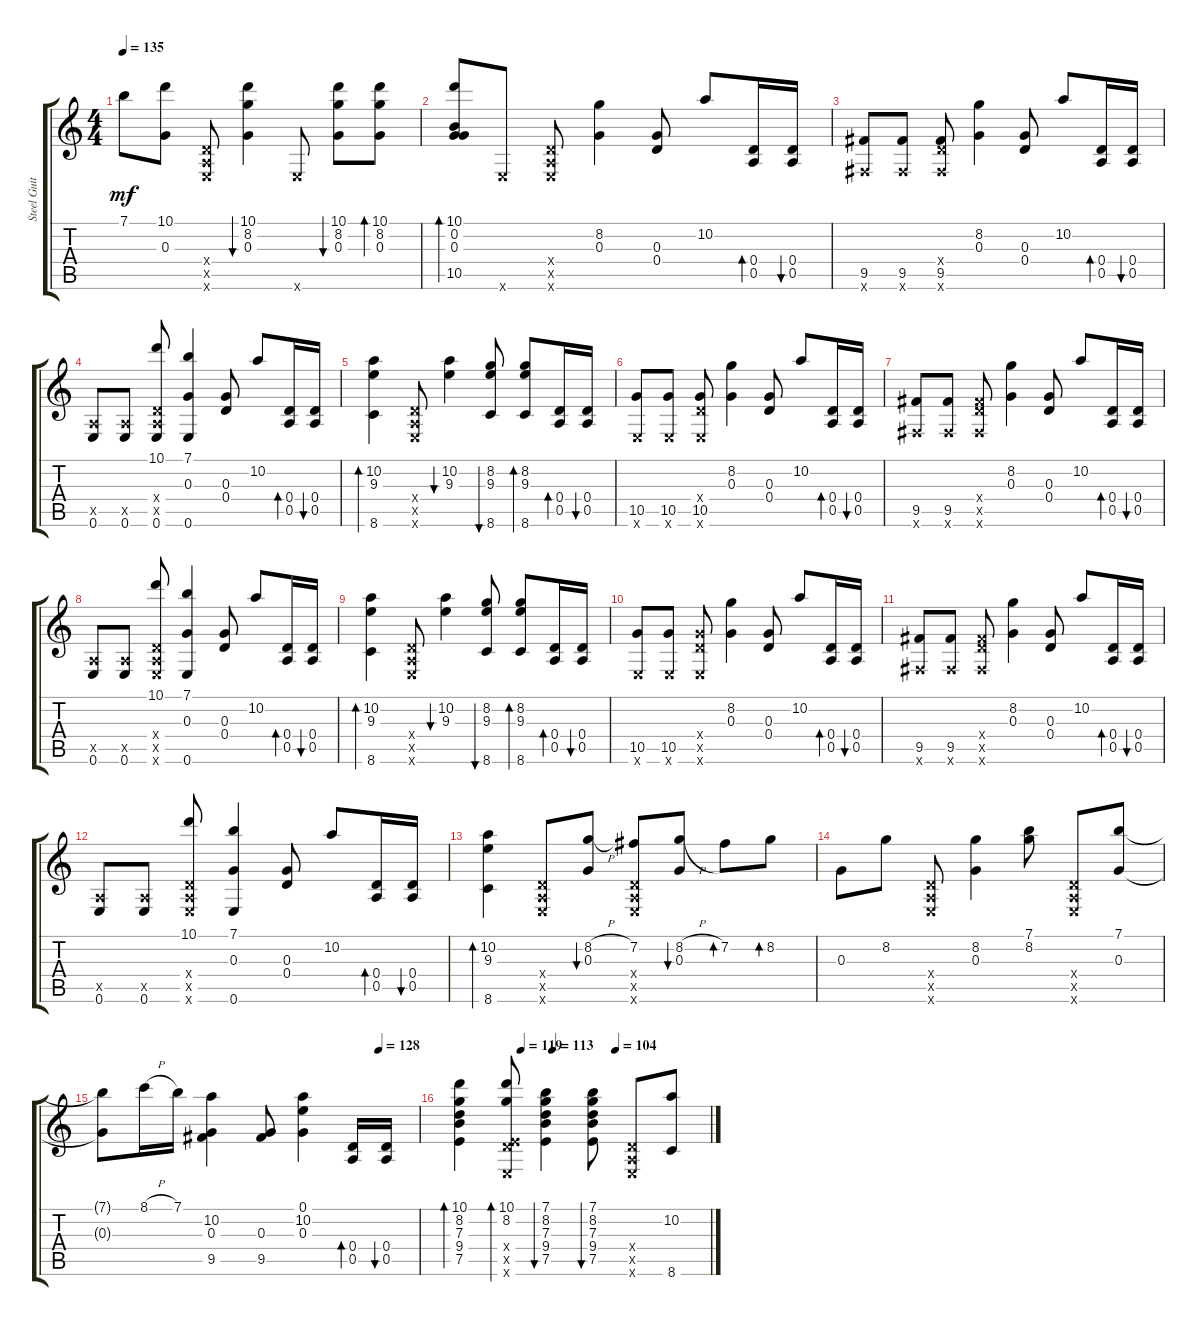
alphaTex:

\track ("Steel Guitar" "Steel Guit") {instrument acousticguitarsteel}
\staff {score tabs}
\tuning (E4 B3 G3 D3 A2 E2) {hide}
\ts (4 4)
\tempo 135
\clef g2
\ks c
7.1.8{dy mf} (10.1 0.3).8 (0.4{x} 0.5{x} 0.6{x}).8 (10.1 8.2 0.3).4{bu 60} 0.6{x}.8 (10.1 8.2 0.3).8{bu 60} (10.1 8.2 0.3).8{bd 60} |
(10.1 0.2 0.3 10.5).8{bd 240} 0.6{x}.8 (0.4{x} 0.5{x} 0.6{x}).8 (8.2 0.3).4 (0.3 0.4).8 10.2.8 (0.4 0.5).16{bd 30} (0.4 0.5).16{bu 30} |
(9.5 2.6{x}).8 (9.5 2.6{x}).8 (0.4{x} 9.5 2.6{x}).8 (8.2 0.3).4 (0.3 0.4).8 10.2.8 (0.4 0.5).16{bd 30} (0.4 0.5).16{bu 30} |
(0.5{x} 0.6).8 (0.5{x} 0.6).8 (10.1 0.4{x} 0.5{x} 0.6).8 (7.1 0.3 0.6).4 (0.3 0.4).8 10.2.8 (0.4 0.5).16{bd 30} (0.4 0.5).16{bu 30} |
(10.2 9.3 8.6).4{bd 240} (0.4{x} 0.5{x} 0.6{x}).8 (10.2 9.3).4{bu 60} (8.2 9.3 8.6).8{bu 60} (8.2 9.3 8.6).8{bd 60} (0.4 0.5).16{bd 30} (0.4 0.5).16{bu 30} |
(10.5 0.6{x}).8 (10.5 0.6{x}).8 (0.4{x} 10.5 0.6{x}).8 (8.2 0.3).4 (0.3 0.4).8 10.2.8 (0.4 0.5).16{bd 30} (0.4 0.5).16{bu 30} |
(9.5 2.6{x}).8 (9.5 2.6{x}).8 (0.4{x} 9.5{x} 2.6{x}).8 (8.2 0.3).4 (0.3 0.4).8 10.2.8 (0.4 0.5).16{bd 30} (0.4 0.5).16{bu 30} |
(0.5{x} 0.6).8 (0.5{x} 0.6).8 (10.1 0.4{x} 0.5{x} 0.6{x}).8 (7.1 0.3 0.6).4 (0.3 0.4).8 10.2.8 (0.4 0.5).16{bd 30} (0.4 0.5).16{bu 30} |
(10.2 9.3 8.6).4{bd 240} (0.4{x} 0.5{x} 0.6{x}).8 (10.2 9.3).4{bu 60} (8.2 9.3 8.6).8{bu 60} (8.2 9.3 8.6).8{bd 60} (0.4 0.5).16{bd 30} (0.4 0.5).16{bu 30} |
(10.5 0.6{x}).8 (10.5 0.6{x}).8 (0.4{x} 10.5{x} 0.6{x}).8 (8.2 0.3).4 (0.3 0.4).8 10.2.8 (0.4 0.5).16{bd 30} (0.4 0.5).16{bu 30} |
(9.5 2.6{x}).8 (9.5 2.6{x}).8 (0.4{x} 9.5{x} 2.6{x}).8 (8.2 0.3).4 (0.3 0.4).8 10.2.8 (0.4 0.5).16{bd 30} (0.4 0.5).16{bu 30} |
(0.5{x} 0.6).8 (0.5{x} 0.6).8 (10.1 0.4{x} 0.5{x} 0.6{x}).8 (7.1 0.3 0.6).4 (0.3 0.4).8 10.2.8 (0.4 0.5).16{bd 30} (0.4 0.5).16{bu 30} |
(10.2 9.3 8.6).4{bd 240} (0.4{x} 0.5{x} 0.6{x}).8 (8.2{h} 0.3).8{bu 60} (7.2 0.4{x} 0.5{x} 0.6{x}).8 (8.2{h} 0.3).8{bu 60} 7.2.8{bd 60} 8.2.8{bd 30} |
0.3.8 8.2.8 (0.4{x} 0.5{x} 0.6{x}).8 (8.2 0.3).4 (7.1 8.2).8 (0.4{x} 0.5{x} 0.6{x}).8 (7.1 0.3).8 |
\tempo (128 0.875)
(7.1{t} 0.3{t}).8 8.1{h}.16 7.1.16 (10.2 0.3 9.5).4 (0.3 9.5).8 (0.1 10.2 0.3).4 (0.4 0.5).16{bd 30} (0.4 0.5).16{bu 30} |
\tempo (119 0.25)
\tempo (113 0.375)
\tempo (104 0.625)
(10.1 8.2 7.3 9.4 7.5).4{bd 240} (10.1 8.2 0.4{x} 7.5{x} 0.6{x}).8{bd 30} (7.1 8.2 7.3 9.4 7.5).4{bu 30} (7.1 8.2 7.3 9.4 7.5).8{bu 30} (0.4{x} 0.5{x} 0.6{x}).8 (10.2 8.6).8
